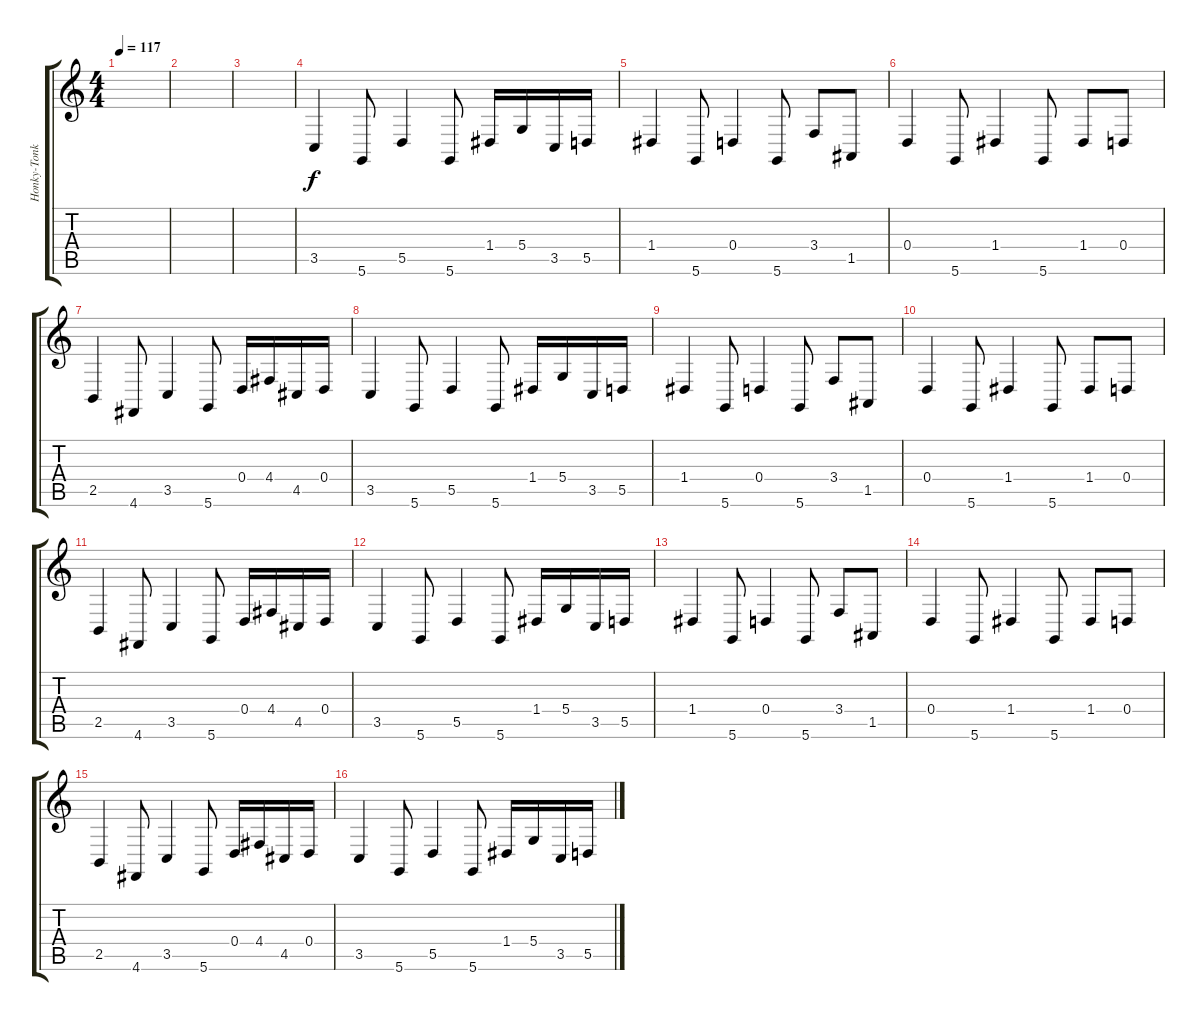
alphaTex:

\track ("Honky-Tonk" "Honky-Tonk") {instrument honkytonkpiano}
\staff {score tabs}
\tuning (E4 B3 G3 D3 A2 D2) {hide}
\ts (4 4)
\tempo 117
\clef g2
\ks c
|
|
|
3.5.4 5.6.8 5.5.4 5.6.8 1.4.16 5.4.16 3.5.16 5.5.16 |
1.4.4 5.6.8 0.4.4 5.6.8 3.4.8 1.5.8 |
0.4.4 5.6.8 1.4.4 5.6.8 1.4.8 0.4.8 |
2.5.4 4.6.8 3.5.4 5.6.8 0.4.16 4.4.16 4.5.16 0.4.16 |
3.5.4 5.6.8 5.5.4 5.6.8 1.4.16 5.4.16 3.5.16 5.5.16 |
1.4.4 5.6.8 0.4.4 5.6.8 3.4.8 1.5.8 |
0.4.4 5.6.8 1.4.4 5.6.8 1.4.8 0.4.8 |
2.5.4 4.6.8 3.5.4 5.6.8 0.4.16 4.4.16 4.5.16 0.4.16 |
3.5.4 5.6.8 5.5.4 5.6.8 1.4.16 5.4.16 3.5.16 5.5.16 |
1.4.4 5.6.8 0.4.4 5.6.8 3.4.8 1.5.8 |
0.4.4 5.6.8 1.4.4 5.6.8 1.4.8 0.4.8 |
2.5.4{volume 0} 4.6.8 3.5.4 5.6.8 0.4.16 4.4.16 4.5.16 0.4.16 |
3.5.4 5.6.8 5.5.4 5.6.8 1.4.16 5.4.16 3.5.16 5.5.16
